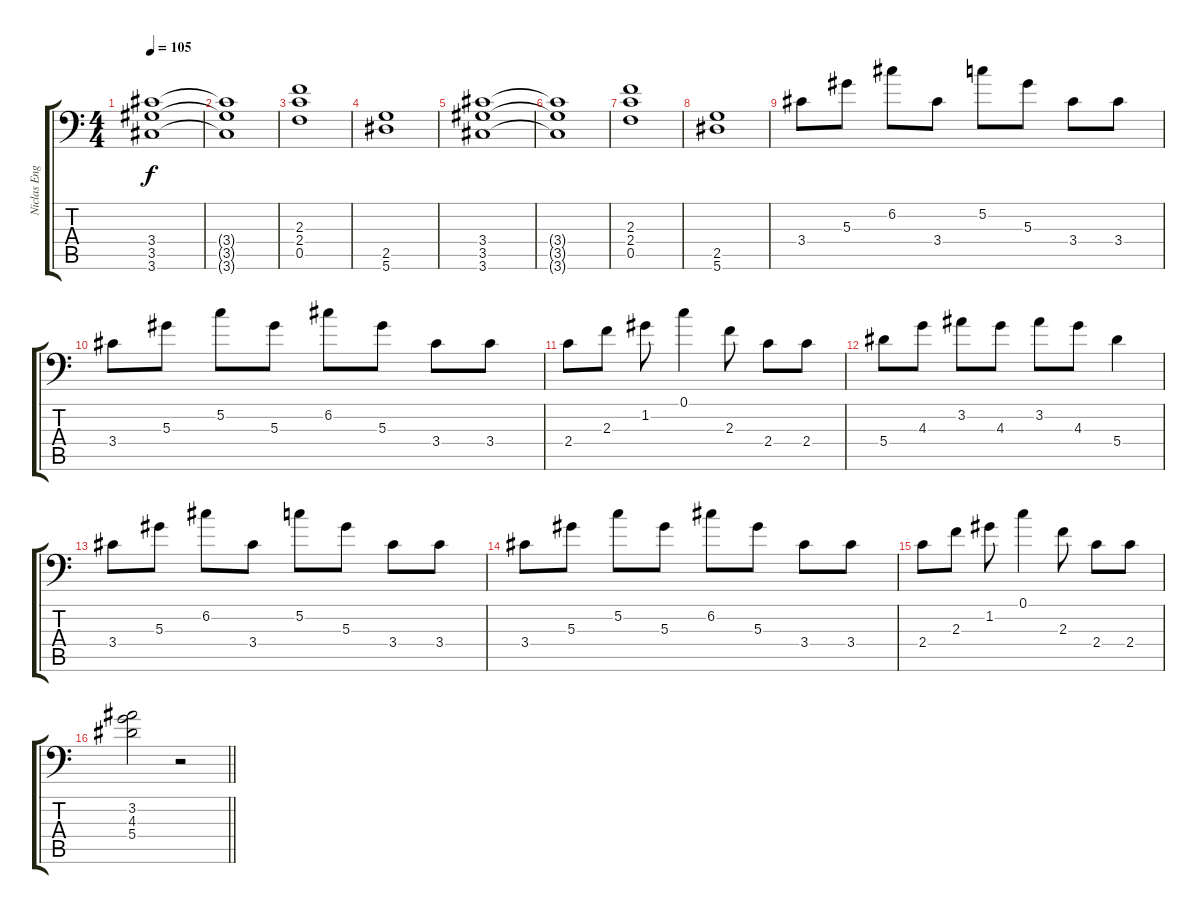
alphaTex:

\track ("Niclas Engelin" "Niclas Eng") {instrument distortionguitar}
\staff {score tabs}
\tuning (C4 G3 Eb3 Bb2 F2 Bb1) {hide}
\ts (4 4)
\tempo 105
\clef f4
\ks c
(3.4 3.5 3.6).1{dy f} |
(3.4{t} 3.5{t} 3.6{t}).1 |
(2.3 2.4 0.5).1 |
(2.5 5.6).1 |
(3.4 3.5 3.6).1 |
(3.4{t} 3.5{t} 3.6{t}).1 |
(2.3 2.4 0.5).1 |
(2.5 5.6).1 |
3.4.8{instrument electricguitarclean} 5.3.8 6.2.8 3.4.8 5.2.8 5.3.8 3.4.8 3.4.8 |
3.4.8 5.3.8 5.2.8 5.3.8 6.2.8 5.3.8 3.4.8 3.4.8 |
2.4.8 2.3.8 1.2.8 0.1.4 2.3.8 2.4.8 2.4.8 |
5.4.8 4.3.8 3.2.8 4.3.8 3.2.8 4.3.8 5.4.4 |
3.4.8 5.3.8 6.2.8 3.4.8 5.2.8 5.3.8 3.4.8 3.4.8 |
3.4.8 5.3.8 5.2.8 5.3.8 6.2.8 5.3.8 3.4.8 3.4.8 |
2.4.8 2.3.8 1.2.8 0.1.4 2.3.8 2.4.8 2.4.8 |
\barLineRight lightlight
(3.2 4.3 5.4).2 r.2
